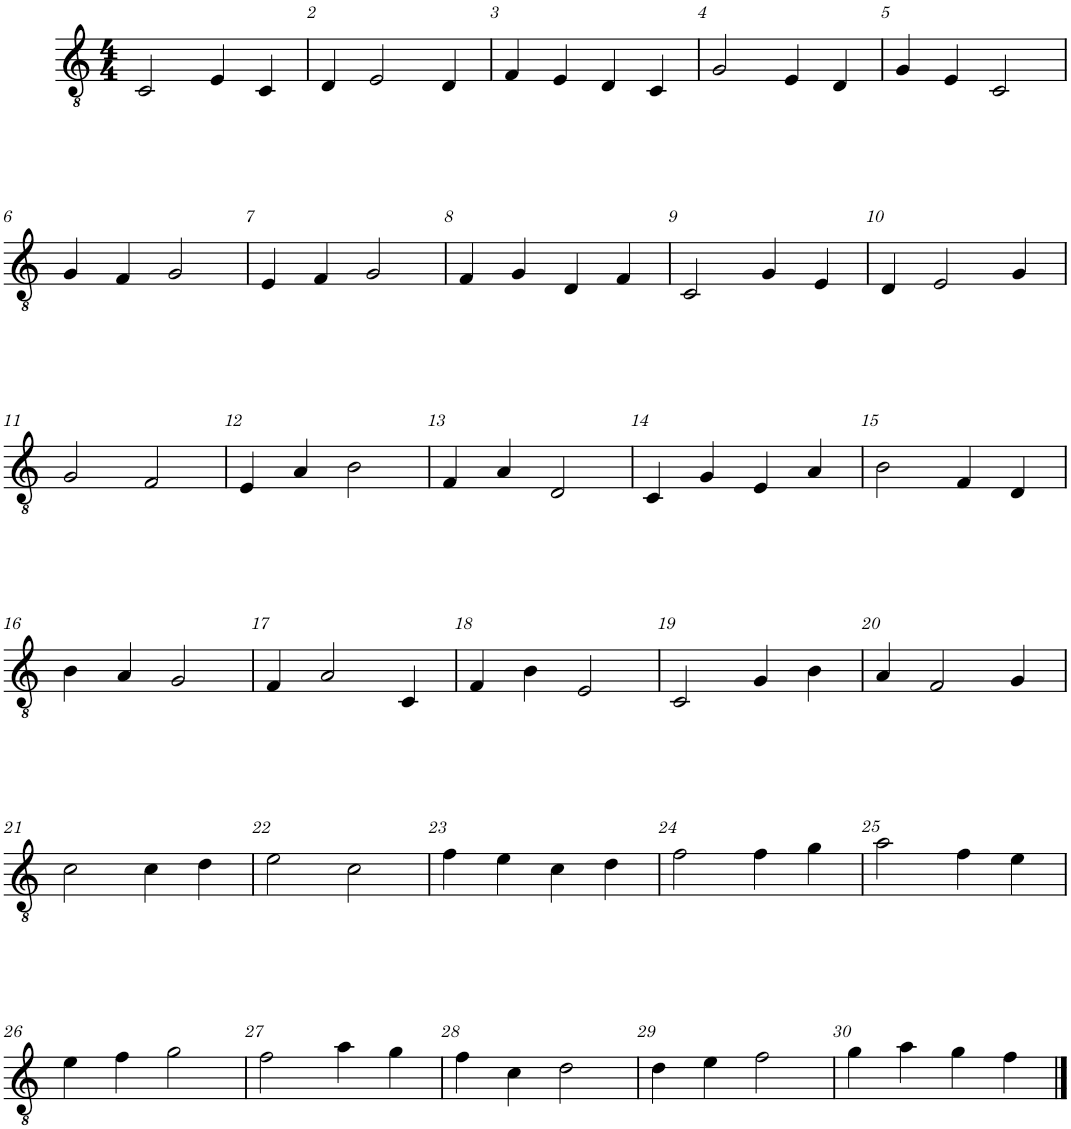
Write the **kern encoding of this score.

**kern
*part1
*staff1
*I"Guitare Classique
*I'Guit.
*clefGv2
*k[]
*M4/4
=1
2C/
4E/
4C/
=2
4D/
2E/
4D/
=3
4F/
4E/
4D/
4C/
=4
2G/
4E/
4D/
=5
4G/
4E/
2C/
!!LO:LB:g=z
=6
4G/
4F/
2G/
=7
4E/
4F/
2G/
=8
4F/
4G/
4D/
4F/
=9
2C/
4G/
4E/
=10
4D/
2E/
4G/
!!LO:LB:g=z
=11
2G/
2F/
=12
4E/
4A/
2B\
=13
4F/
4A/
2D/
=14
4C/
4G/
4E/
4A/
=15
2B\
4F/
4D/
!!LO:LB:g=z
=16
4B\
4A/
2G/
=17
4F/
2A/
4C/
=18
4F/
4B\
2E/
=19
2C/
4G/
4B\
=20
4A/
2F/
4G/
!!LO:LB:g=z
=21
2c\
4c\
4d\
=22
2e\
2c\
=23
4f\
4e\
4c\
4d\
=24
2f\
4f\
4g\
=25
2a\
4f\
4e\
!!LO:LB:g=z
=26
4e\
4f\
2g\
=27
2f\
4a\
4g\
=28
4f\
4c\
2d\
=29
4d\
4e\
2f\
=30
4g\
4a\
4g\
4f\
==
*-
